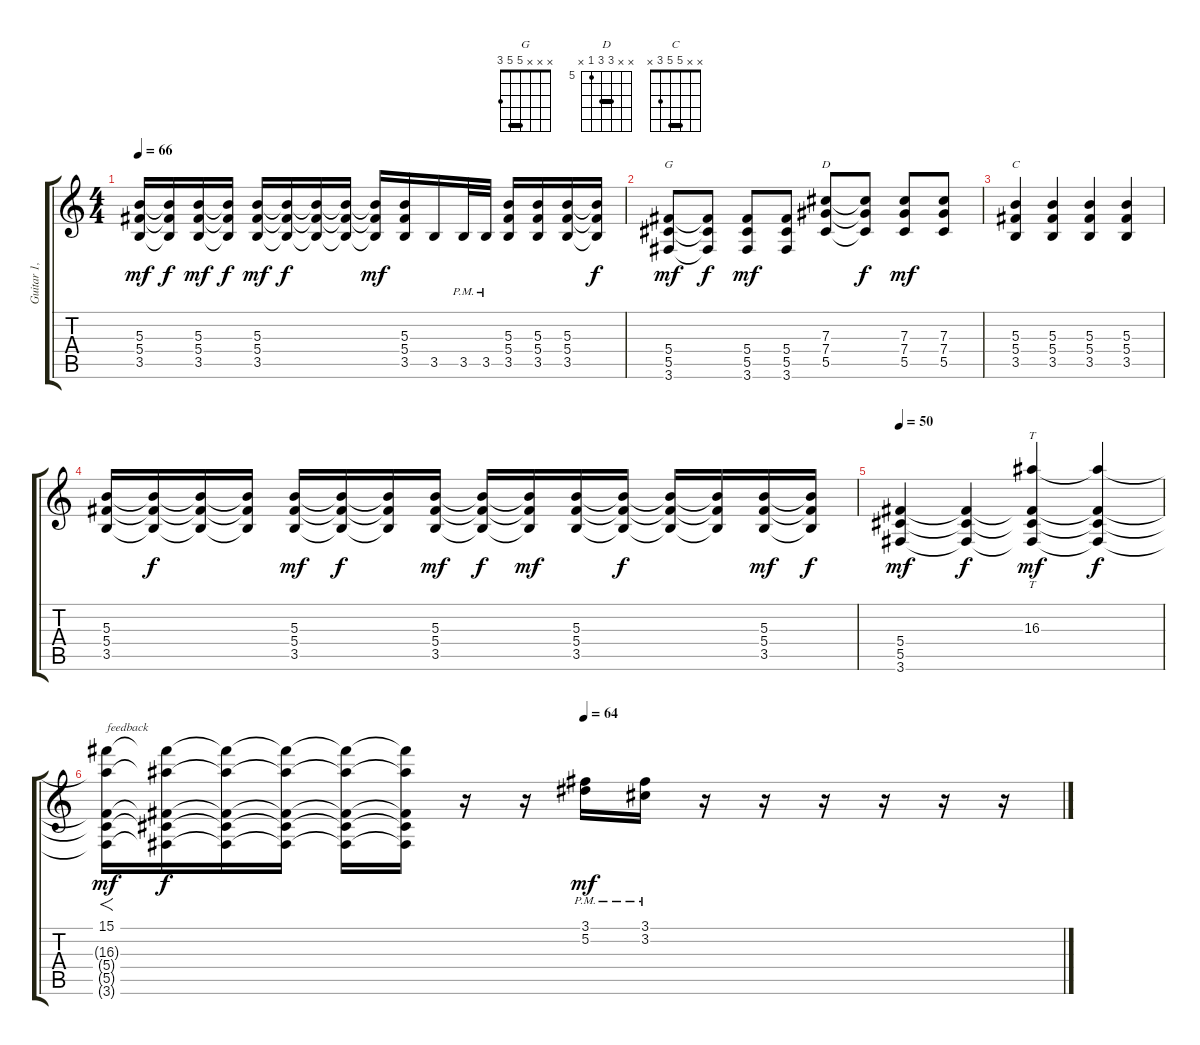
\track ("Guitar 1, Rhythm" "Guitar 1, ") {instrument overdrivenguitar}
\staff {score tabs}
\tuning (Eb4 Bb3 Gb3 Db3 Ab2 Eb2) {hide}
\chord ("G" x x x 5 5 3) {barre 5}
\chord ("D" x x 7 7 5 x) {firstfret 5 barre 7}
\chord ("C" x x 5 5 3 x) {barre 5}
\ts (4 4)
\tempo 66
\clef g2
\ks c
(5.3 5.4 3.5).16{dy mf} (5.3{t} 5.4{t} 3.5{t}).16{dy f} (5.3 5.4 3.5).16{dy mf} (5.3{t} 5.4{t} 3.5{t}).16{dy f} (5.3 5.4 3.5).16{dy mf} (5.3{t} 5.4{t} 3.5{t}).16{dy f} (5.3{t} 5.4{t} 3.5{t}).16 (5.3{t} 5.4{t} 3.5{t}).16 (5.3{t} 5.4{t} 3.5{t}).16{dy mf} (5.3 5.4 3.5).16 3.5.16 3.5{pm}.32 3.5{pm}.32 (5.3 5.4 3.5).16 (5.3 5.4 3.5).16 (5.3 5.4 3.5).16 (5.3{t} 5.4{t} 3.5{t}).16{dy f} |
(5.4 5.5 3.6).8{ch "G" dy mf} (5.4{t} 5.5{t} 3.6{t}).8{dy f} (5.4 5.5 3.6).8{dy mf} (5.4 5.5 3.6).8 (7.3 7.4 5.5).8{ch "D"} (7.3{t} 7.4{t} 5.5{t}).8{dy f} (7.3 7.4 5.5).8{dy mf} (7.3 7.4 5.5).8 |
(5.3 5.4 3.5).4{ch "C"} (5.3 5.4 3.5).4 (5.3 5.4 3.5).4 (5.3 5.4 3.5).4 |
(5.3 5.4 3.5).16 (5.3{t} 5.4{t} 3.5{t}).16{dy f} (5.3{t} 5.4{t} 3.5{t}).16 (5.3{t} 5.4{t} 3.5{t}).16 (5.3 5.4 3.5).16{dy mf} (5.3{t} 5.4{t} 3.5{t}).16{dy f} (5.3{t} 5.4{t} 3.5{t}).16 (5.3 5.4 3.5).16{dy mf} (5.3{t} 5.4{t} 3.5{t}).16{dy f} (5.3{t} 5.4{t} 3.5{t}).16{dy mf} (5.3 5.4 3.5).16 (5.3{t} 5.4{t} 3.5{t}).16{dy f} (5.3{t} 5.4{t} 3.5{t}).16 (5.3{t} 5.4{t} 3.5{t}).16 (5.3 5.4 3.5).16{dy mf} (5.3{t} 5.4{t} 3.5{t}).16{dy f} |
\tempo 50
(5.4 5.5 3.6).4{dy mf} (5.4{t} 5.5{t} 3.6{t}).4{dy f} (16.3 5.4{t} 5.5{t} 3.6{t}).4{tt dy mf} (16.3{t} 5.4{t} 5.5{t} 3.6{t}).4{dy f} |
\tempo (64 0.5)
(15.1 16.3{t} 5.4{t} 5.5{t} 3.6{t}).16{f txt "feedback" dy mf} (15.1{t} 16.3{t} 5.4{t} 5.5{t} 3.6{t}).16{dy f} (15.1{t} 16.3{t} 5.4{t} 5.5{t} 3.6{t}).16 (15.1{t} 16.3{t} 5.4{t} 5.5{t} 3.6{t}).16 (15.1{t} 16.3{t} 5.4{t} 5.5{t} 3.6{t}).16 (15.1{t} 16.3{t} 5.4{t} 5.5{t} 3.6{t}).16 r.16 r.16 (3.1{pm} 5.2{pm}).16{dy mf} (3.1{pm} 3.2{pm}).16 r.16 r.16 r.16 r.16 r.16 r.16
